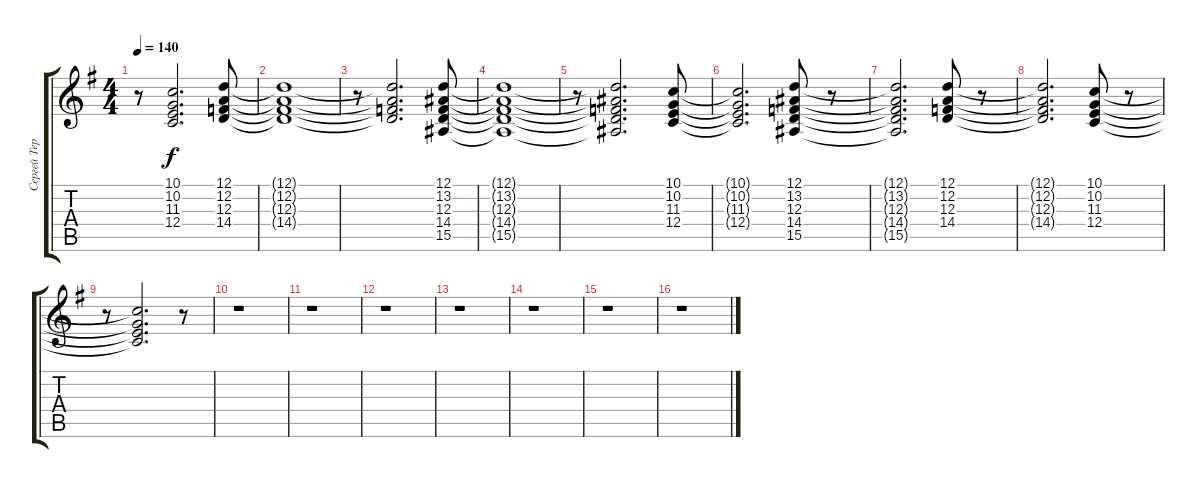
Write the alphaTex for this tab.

\track ("Сергей Терентьев" "Сергей Тер") {instrument synthstrings1}
\staff {score tabs}
\tuning (D4 A3 F3 C3 G2 D2) {hide}
\ts (4 4)
\tempo 140
\clef g2
\ks g
r.8{dy f} (10.1{t} 10.2{t} 11.3{t} 12.4{t}).2{d} (12.1 12.2 12.3 14.4).8 |
(12.1{t} 12.2{t} 12.3{t} 14.4{t}).1 |
r.8 (12.1{t} 12.2{t} 12.3{t} 14.4{t}).2{d} (12.1 13.2 12.3 14.4 15.5).8 |
(12.1{t} 13.2{t} 12.3{t} 14.4{t} 15.5{t}).1 |
r.8 (12.1{t} 13.2{t} 12.3{t} 14.4{t} 15.5{t}).2{d} (10.1 10.2 11.3 12.4).8 |
(10.1{t} 10.2{t} 11.3{t} 12.4{t}).2{d} (12.1 13.2 12.3 14.4 15.5).8 r.8 |
(12.1{t} 13.2{t} 12.3{t} 14.4{t} 15.5{t}).2{d} (12.1 12.2 12.3 14.4).8 r.8 |
(12.1{t} 12.2{t} 12.3{t} 14.4{t}).2{d} (10.1 10.2 11.3 12.4).8 r.8 |
r.8 (10.1{t} 10.2{t} 11.3{t} 12.4{t}).2{d} r.8 |
r.1 |
r.1 |
r.1 |
r.1 |
r.1 |
r.1 |
r.1
